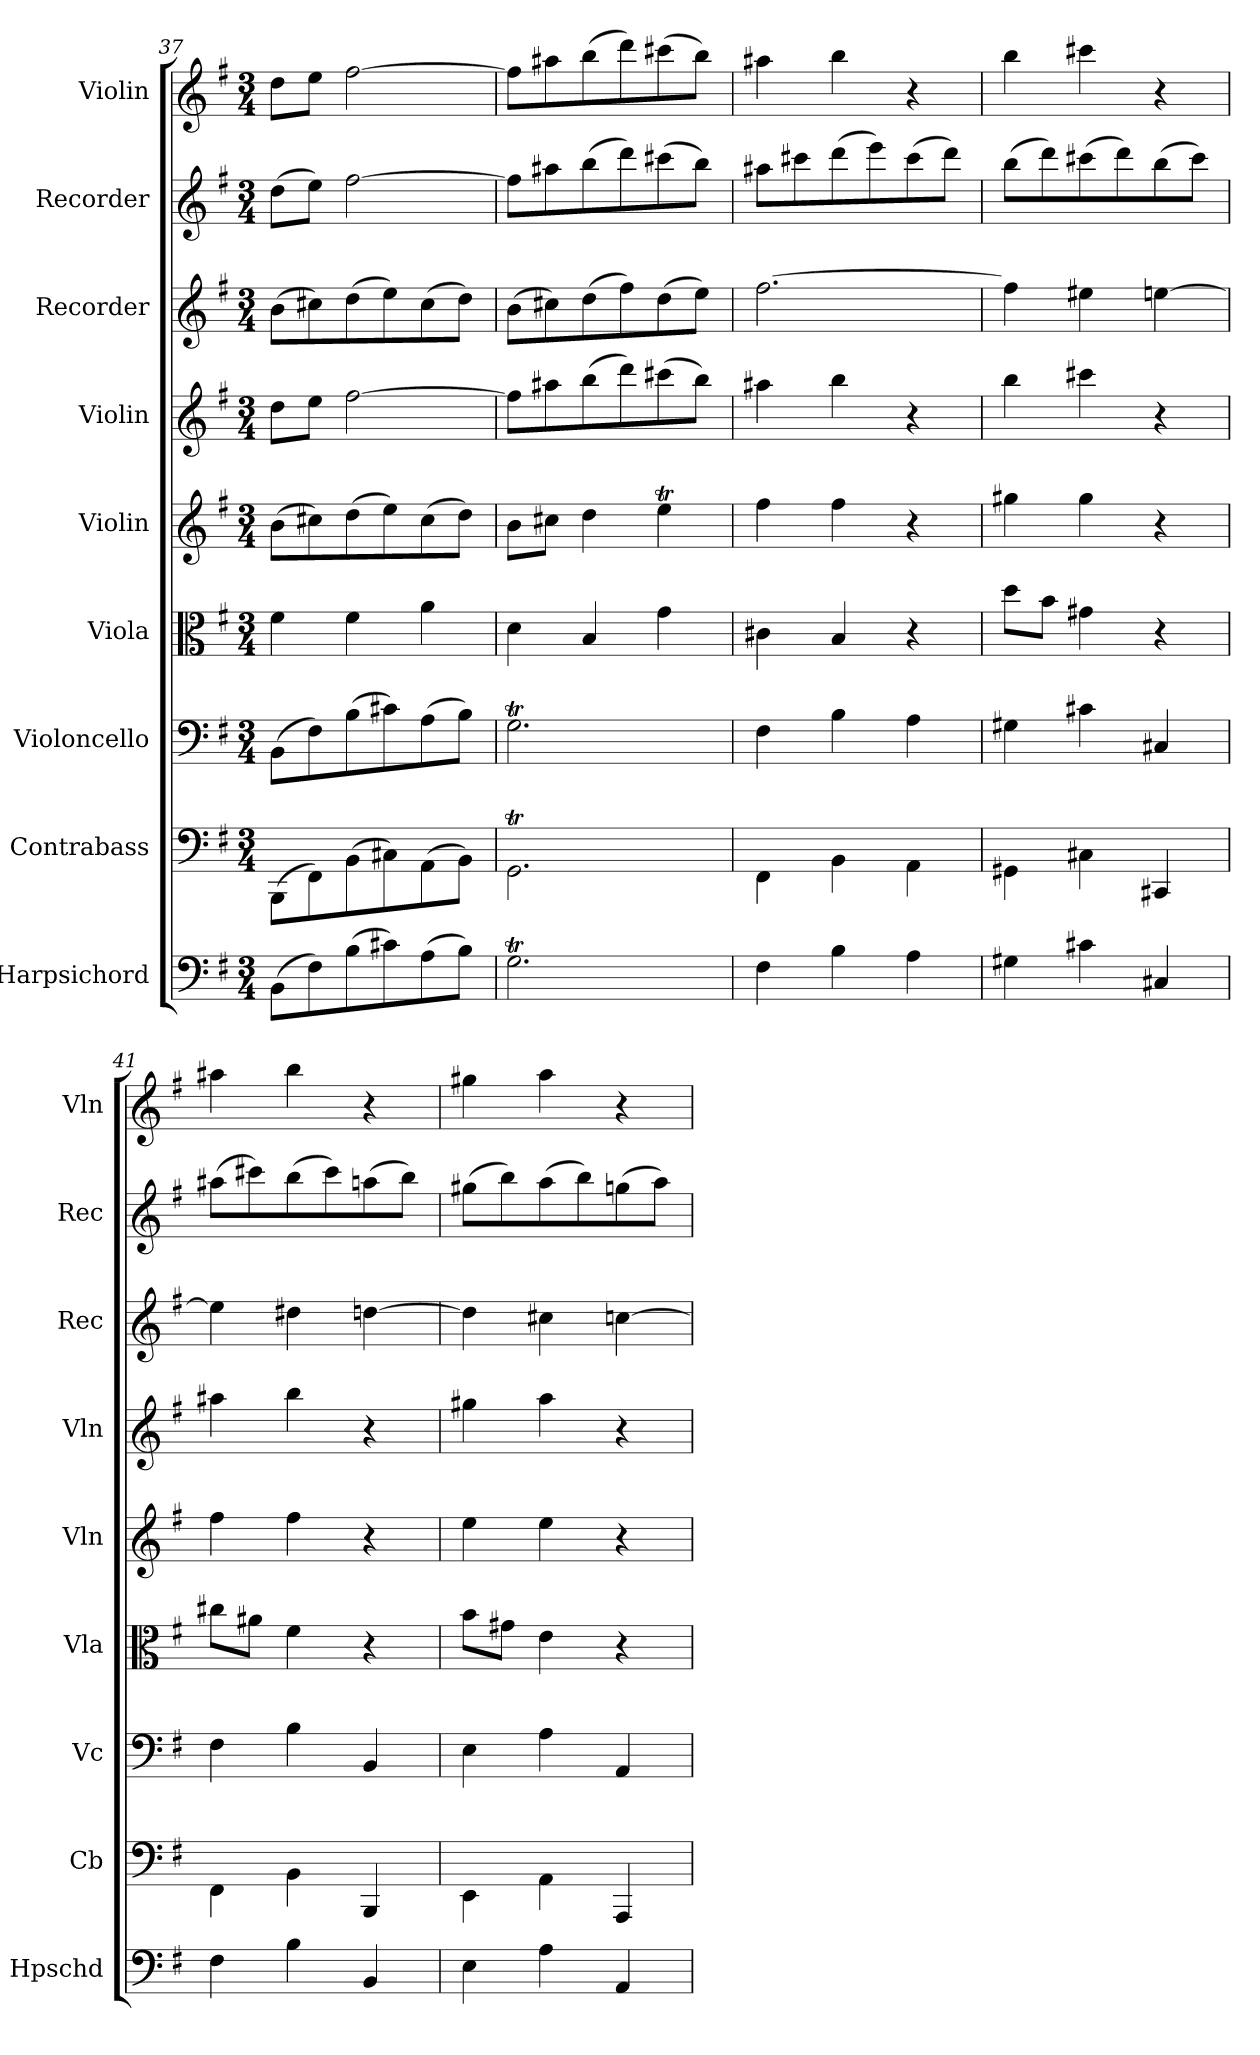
**kern	**kern	**kern	**kern	**kern	**kern	**kern	**kern	**kern
*part9	*part8	*part7	*part6	*part5	*part4	*part3	*part2	*part1
*staff9	*staff8	*staff7	*staff6	*staff5	*staff4	*staff3	*staff2	*staff1
*I"Harpsichord	*I"Contrabass	*I"Violoncello	*I"Viola	*I"Violin	*I"Violin	*I"Recorder	*I"Recorder	*I"Violin
*I'Hpschd	*I'Cb	*I'Vc	*I'Vla	*I'Vln	*I'Vln	*I'Rec	*I'Rec	*I'Vln
*clefF4	*clefF4	*clefF4	*clefC3	*clefG2	*clefG2	*clefG2	*clefG2	*clefG2
*	*ITrd7c12	*	*	*	*	*	*	*
*k[f#]	*k[f#]	*k[f#]	*k[f#]	*k[f#]	*k[f#]	*k[f#]	*k[f#]	*k[f#]
*e:	*e:	*e:	*e:	*e:	*e:	*e:	*e:	*e:
*M3/4	*M3/4	*M3/4	*M3/4	*M3/4	*M3/4	*M3/4	*M3/4	*M3/4
=37	=37	=37	=37	=37	=37	=37	=37	=37
(8BB\L	(8BBBB\L	(8BB\L	4f#\	(8b\L	8dd\L	(8b\L	(8dd\L	8dd\L
8F#\)	8FFF#\)	8F#\)	.	8cc#X\)	8ee\J	8cc#X\)	8ee\J)	8ee\J
(8B\	(8BBB\	(8B\	4f#\	(8dd\	[2ff#\	(8dd\	[2ff#\	[2ff#\
8c#X\)	8CC#X\)	8c#X\)	.	8ee\)	.	8ee\)	.	.
(8A\	(8AAA\	(8A\	4a\	(8cc#\	.	(8cc#\	.	.
8B\J)	8BBB\J)	8B\J)	.	8dd\J)	.	8dd\J)	.	.
=38	=38	=38	=38	=38	=38	=38	=38	=38
2.GT\	2.GGGT\	2.GT\	4d\	8b\L	8ff#\L]	(8b\L	8ff#\L]	8ff#\L]
.	.	.	.	8cc#X\J	8aa#X\	8cc#X\)	8aa#X\	8aa#X\
.	.	.	4B/	4dd\	(8bb\	(8dd\	(8bb\	(8bb\
.	.	.	.	.	8ddd\)	8ff#\)	8ddd\)	8ddd\)
.	.	.	4g\	4eeT\	(8ccc#X\	(8dd\	(8ccc#X\	(8ccc#X\
.	.	.	.	.	8bb\J)	8ee\J)	8bb\J)	8bb\J)
=39	=39	=39	=39	=39	=39	=39	=39	=39
4F#\	4FFF#\	4F#\	4c#X\	4ff#\	4aa#X\	[2.ff#\	8aa#X\L	4aa#X\
.	.	.	.	.	.	.	8ccc#X\	.
4B\	4BBB\	4B\	4B/	4ff#\	4bb\	.	(8ddd\	4bb\
.	.	.	.	.	.	.	8eee\)	.
4A\	4AAA\	4A\	4r	4r	4r	.	(8ccc#\	4r
.	.	.	.	.	.	.	8ddd\J)	.
=40	=40	=40	=40	=40	=40	=40	=40	=40
4G#X\	4GGG#X\	4G#X\	8dd\L	4gg#X\	4bb\	4ff#\]	(8bb\L	4bb\
.	.	.	8b\J	.	.	.	8ddd\)	.
4c#X\	4CC#X\	4c#X\	4g#X\	4gg#\	4ccc#X\	4ee#X\	(8ccc#X\	4ccc#X\
.	.	.	.	.	.	.	8ddd\)	.
4C#X/	4CCC#X/	4C#X/	4r	4r	4r	[4een\	(8bb\	4r
.	.	.	.	.	.	.	8ccc#\J)	.
=41	=41	=41	=41	=41	=41	=41	=41	=41
4F#\	4FFF#\	4F#\	8cc#X\L	4ff#\	4aa#X\	4ee\]	(8aa#X\L	4aa#X\
.	.	.	8a#X\J	.	.	.	8ccc#X\)	.
4B\	4BBB\	4B\	4f#\	4ff#\	4bb\	4dd#X\	(8bb\	4bb\
.	.	.	.	.	.	.	8ccc#\)	.
4BB/	4BBBB/	4BB/	4r	4r	4r	[4ddn\	(8aan\	4r
.	.	.	.	.	.	.	8bb\J)	.
=42	=42	=42	=42	=42	=42	=42	=42	=42
4E\	4EEE\	4E\	8b\L	4ee\	4gg#X\	4dd\]	(8gg#X\L	4gg#X\
.	.	.	8g#X\J	.	.	.	8bb\)	.
4A\	4AAA\	4A\	4e\	4ee\	4aa\	4cc#X\	(8aa\	4aa\
.	.	.	.	.	.	.	8bb\)	.
4AA/	4AAAA/	4AA/	4r	4r	4r	[4ccn\	(8ggn\	4r
.	.	.	.	.	.	.	8aa\J)	.
=	=	=	=	=	=	=	=	=
*-	*-	*-	*-	*-	*-	*-	*-	*-
